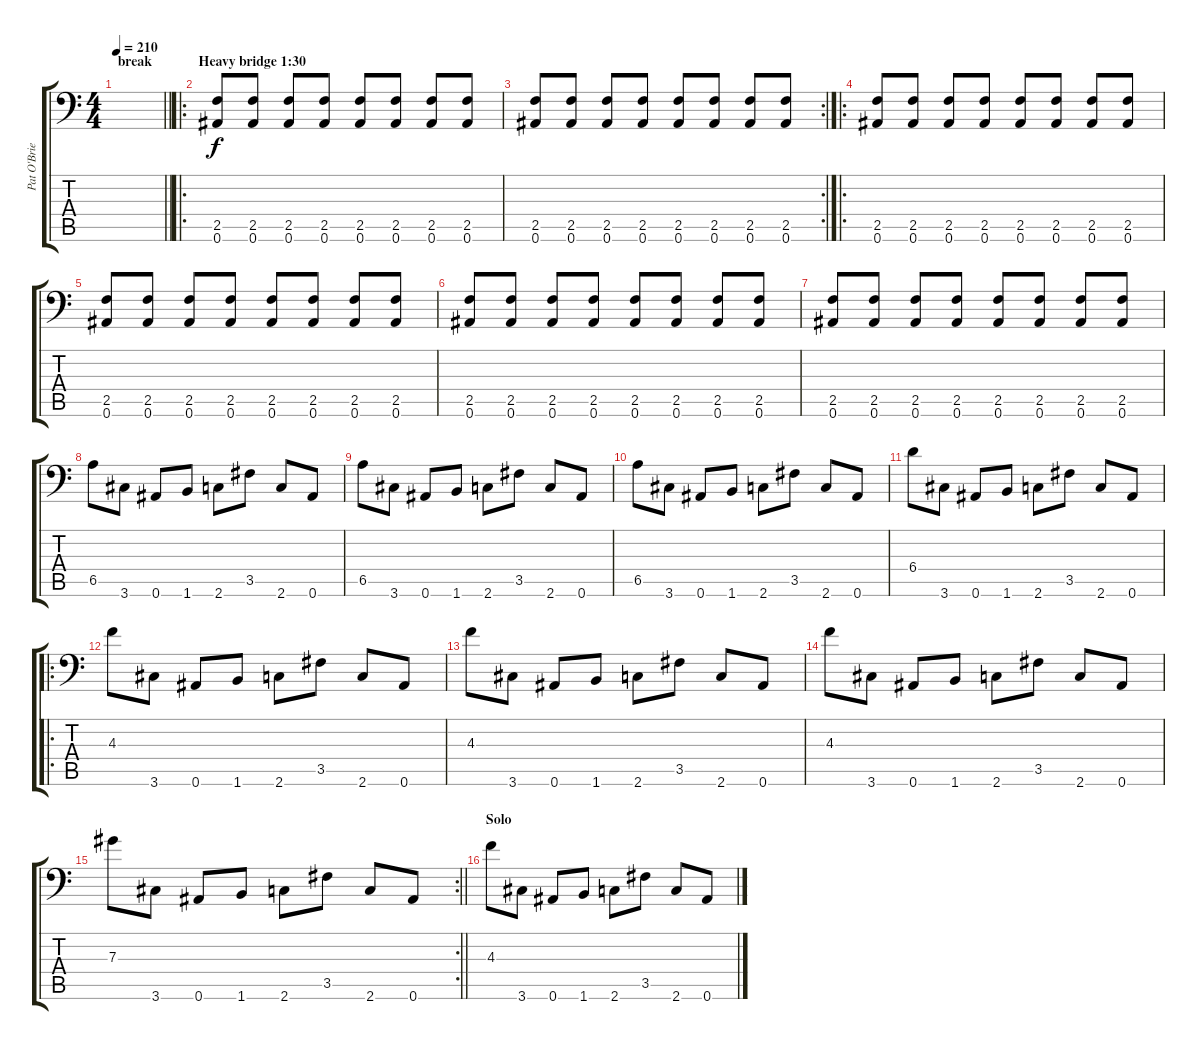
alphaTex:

\track ("Pat O'Brien" "Pat O'Brie") {instrument distortionguitar}
\staff {score tabs}
\tuning (Bb3 F3 Db3 Ab2 Eb2 Bb1) {hide}
\ts (4 4)
\section ("" "break")
\tempo 210
\clef f4
\barLineRight lightlight
\ks c
|
\ro
\section ("" "Heavy bridge 1:30")
(2.5 0.6).8 (2.5 0.6).8 (2.5 0.6).8 (2.5 0.6).8 (2.5 0.6).8 (2.5 0.6).8 (2.5 0.6).8 (2.5 0.6).8 |
\rc 2
(2.5 0.6).8 (2.5 0.6).8 (2.5 0.6).8 (2.5 0.6).8 (2.5 0.6).8 (2.5 0.6).8 (2.5 0.6).8 (2.5 0.6).8 |
\ro
(2.5 0.6).8 (2.5 0.6).8 (2.5 0.6).8 (2.5 0.6).8 (2.5 0.6).8 (2.5 0.6).8 (2.5 0.6).8 (2.5 0.6).8 |
(2.5 0.6).8 (2.5 0.6).8 (2.5 0.6).8 (2.5 0.6).8 (2.5 0.6).8 (2.5 0.6).8 (2.5 0.6).8 (2.5 0.6).8 |
(2.5 0.6).8 (2.5 0.6).8 (2.5 0.6).8 (2.5 0.6).8 (2.5 0.6).8 (2.5 0.6).8 (2.5 0.6).8 (2.5 0.6).8 |
(2.5 0.6).8 (2.5 0.6).8 (2.5 0.6).8 (2.5 0.6).8 (2.5 0.6).8 (2.5 0.6).8 (2.5 0.6).8 (2.5 0.6).8 |
6.5.8 3.6.8 0.6.8 1.6.8 2.6.8 3.5.8 2.6.8 0.6.8 |
6.5.8 3.6.8 0.6.8 1.6.8 2.6.8 3.5.8 2.6.8 0.6.8 |
6.5.8 3.6.8 0.6.8 1.6.8 2.6.8 3.5.8 2.6.8 0.6.8 |
6.4.8 3.6.8 0.6.8 1.6.8 2.6.8 3.5.8 2.6.8 0.6.8 |
\ro
4.3.8 3.6.8 0.6.8 1.6.8 2.6.8 3.5.8 2.6.8 0.6.8 |
4.3.8 3.6.8 0.6.8 1.6.8 2.6.8 3.5.8 2.6.8 0.6.8 |
4.3.8 3.6.8 0.6.8 1.6.8 2.6.8 3.5.8 2.6.8 0.6.8 |
\rc 2
\barLineRight lightlight
7.3.8 3.6.8 0.6.8 1.6.8 2.6.8 3.5.8 2.6.8 0.6.8 |
\section ("" "Solo")
4.3.8 3.6.8 0.6.8 1.6.8 2.6.8 3.5.8 2.6.8 0.6.8
